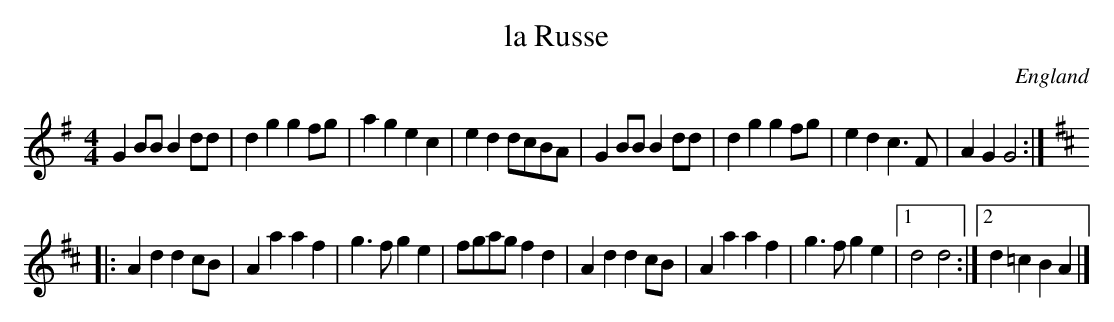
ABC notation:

X:1
T:la Russe
O:England
M:4/4
K:G
G2BB B2dd|d2g2 g2fg|a2g2 e2c2|e2d2 dcBA|\
G2BB B2dd|d2g2 g2fg|e2d2 c3F|A2G2 G4:|
K:D
|:A2d2 d2cB|A2a2 a2f2|g3f g2e2|fgag f2d2|\
A2d2 d2cB|A2a2 a2f2|g3f g2e2\
|1 d4d4:|2 d2=c2B2A2 |]
